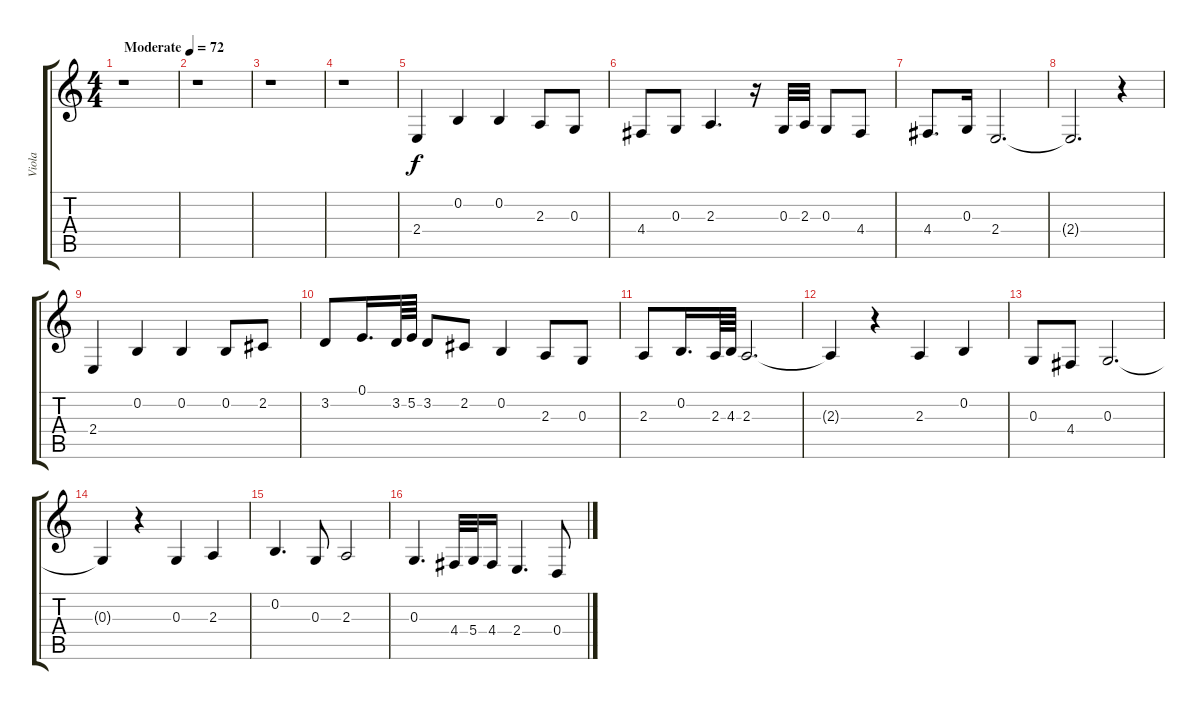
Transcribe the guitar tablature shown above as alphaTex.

\track ("Viola" "Viola") {instrument viola}
\staff {score tabs}
\tuning (E4 B3 G3 D3 A2 E2) {hide}
\ts (4 4)
\tempo (72 "Moderate")
\clef g2
\ks c
r.1{dy f instrument viola} |
r.1 |
r.1 |
r.1 |
2.4.4 0.2.4 0.2.4 2.3.8 0.3.8 |
4.4.8 0.3.8 2.3.4{d} r.16 0.3.32 2.3.32 0.3.8 4.4.8 |
4.4.8{d} 0.3.16 2.4.2{d} |
2.4{t}.2{d} r.4 |
2.4.4 0.2.4 0.2.4 0.2.8 2.2.8 |
3.2.8 0.1.16{d} 3.2.64 5.2.64 3.2.8 2.2.8 0.2.4 2.3.8 0.3.8 |
2.3.8 0.2.16{d} 2.3.64 4.3.64 2.3.2{d} |
2.3{t}.4 r.4 2.3.4 0.2.4 |
0.3.8 4.4.8 0.3.2{d} |
0.3{t}.4 r.4 0.3.4 2.3.4 |
0.2.4{d} 0.3.8 2.3.2 |
0.3.4{d} 4.4.32 5.4.32 4.4.16 2.4.4{d} 0.4.8
